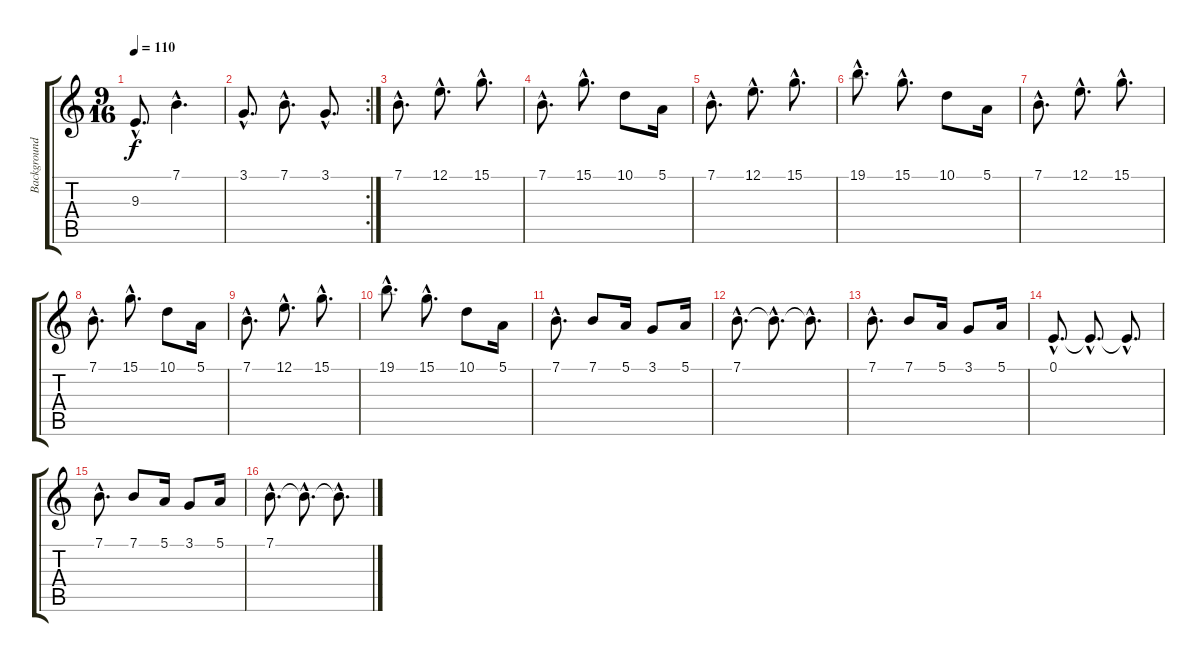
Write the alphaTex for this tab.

\track ("Background" "Background") {instrument kalimba}
\staff {score tabs}
\tuning (E4 B3 G3 D3 A2 E2) {hide}
\ts (9 16)
\tempo 110
\clef g2
\ks c
9.3{hac}.8{d dy f} 7.1{hac}.4{d} |
\rc 2
3.1{hac}.8{d} 7.1{hac}.8{d} 3.1{hac}.8{d} |
7.1{hac}.8{d} 12.1{hac}.8{d} 15.1{hac}.8{d} |
7.1{hac}.8{d} 15.1{hac}.8{d} 10.1.8 5.1.16 |
7.1{hac}.8{d} 12.1{hac}.8{d} 15.1{hac}.8{d} |
19.1{hac}.8{d} 15.1{hac}.8{d} 10.1.8 5.1.16 |
7.1{hac}.8{d} 12.1{hac}.8{d} 15.1{hac}.8{d} |
7.1{hac}.8{d} 15.1{hac}.8{d} 10.1.8 5.1.16 |
7.1{hac}.8{d} 12.1{hac}.8{d} 15.1{hac}.8{d} |
19.1{hac}.8{d} 15.1{hac}.8{d} 10.1.8 5.1.16 |
7.1{hac}.8{d} 7.1.8 5.1.16 3.1.8 5.1.16 |
7.1{hac}.8{d} 7.1{hac t}.8{d} 7.1{hac t}.8{d} |
7.1{hac}.8{d} 7.1.8 5.1.16 3.1.8 5.1.16 |
0.1{hac}.8{d} 0.1{hac t}.8{d} 0.1{hac t}.8{d} |
7.1{hac}.8{d} 7.1.8 5.1.16 3.1.8 5.1.16 |
7.1{hac}.8{d} 7.1{hac t}.8{d} 7.1{hac t}.8{d}
